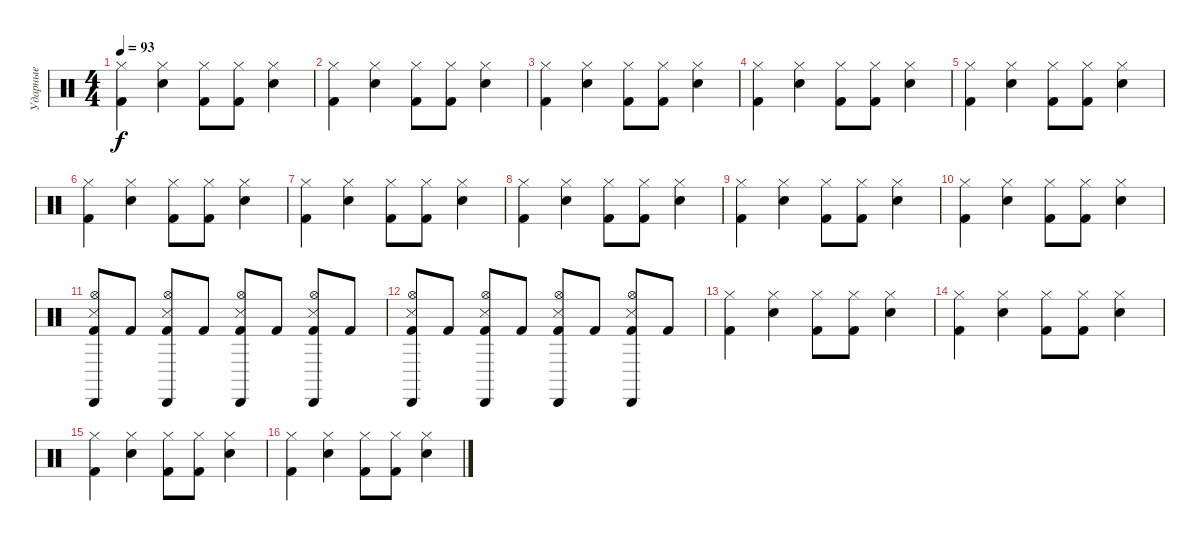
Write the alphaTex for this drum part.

\track ("Ударные" "Ударные") {instrument percussion}
\staff {score}
\articulation defaults
\ts (4 4)
\tempo 93
\clef neutral
\ks c
("Hi-Hat (closed)" "Kick (hit) 2").4{dy f} ("Hi-Hat (closed)" "Electric Snare (hit)").4 ("Hi-Hat (closed)" "Kick (hit) 2").8 ("Hi-Hat (closed)" "Kick (hit) 2").8 ("Hi-Hat (closed)" "Electric Snare (hit)").4 |
("Hi-Hat (closed)" "Kick (hit) 2").4 ("Hi-Hat (closed)" "Electric Snare (hit)").4 ("Hi-Hat (closed)" "Kick (hit) 2").8 ("Hi-Hat (closed)" "Kick (hit) 2").8 ("Hi-Hat (closed)" "Electric Snare (hit)").4 |
("Hi-Hat (closed)" "Kick (hit) 2").4 ("Hi-Hat (closed)" "Electric Snare (hit)").4 ("Hi-Hat (closed)" "Kick (hit) 2").8 ("Hi-Hat (closed)" "Kick (hit) 2").8 ("Hi-Hat (closed)" "Electric Snare (hit)").4 |
("Hi-Hat (closed)" "Kick (hit) 2").4 ("Hi-Hat (closed)" "Electric Snare (hit)").4 ("Hi-Hat (closed)" "Kick (hit) 2").8 ("Hi-Hat (closed)" "Kick (hit) 2").8 ("Hi-Hat (closed)" "Electric Snare (hit)").4 |
("Hi-Hat (closed)" "Kick (hit) 2").4 ("Hi-Hat (closed)" "Electric Snare (hit)").4 ("Hi-Hat (closed)" "Kick (hit) 2").8 ("Hi-Hat (closed)" "Kick (hit) 2").8 ("Hi-Hat (closed)" "Electric Snare (hit)").4 |
("Hi-Hat (closed)" "Kick (hit) 2").4 ("Hi-Hat (closed)" "Electric Snare (hit)").4 ("Hi-Hat (closed)" "Kick (hit) 2").8 ("Hi-Hat (closed)" "Kick (hit) 2").8 ("Hi-Hat (closed)" "Electric Snare (hit)").4 |
("Hi-Hat (closed)" "Kick (hit) 2").4 ("Hi-Hat (closed)" "Electric Snare (hit)").4 ("Hi-Hat (closed)" "Kick (hit) 2").8 ("Hi-Hat (closed)" "Kick (hit) 2").8 ("Hi-Hat (closed)" "Electric Snare (hit)").4 |
("Hi-Hat (closed)" "Kick (hit) 2").4 ("Hi-Hat (closed)" "Electric Snare (hit)").4 ("Hi-Hat (closed)" "Kick (hit) 2").8 ("Hi-Hat (closed)" "Kick (hit) 2").8 ("Hi-Hat (closed)" "Electric Snare (hit)").4 |
("Hi-Hat (closed)" "Kick (hit) 2").4 ("Hi-Hat (closed)" "Electric Snare (hit)").4 ("Hi-Hat (closed)" "Kick (hit) 2").8 ("Hi-Hat (closed)" "Kick (hit) 2").8 ("Hi-Hat (closed)" "Electric Snare (hit)").4 |
("Hi-Hat (closed)" "Kick (hit) 2").4 ("Hi-Hat (closed)" "Electric Snare (hit)").4 ("Hi-Hat (closed)" "Kick (hit) 2").8 ("Hi-Hat (closed)" "Kick (hit) 2").8 ("Hi-Hat (closed)" "Electric Snare (hit)").4 |
("Cabasa (hit)" "Hi-Hat (open)" "Snare (side stick) 3" "Kick (hit) 2").8 "Kick (hit) 2".8 ("Cabasa (hit)" "Hi-Hat (open)" "Snare (side stick) 3" "Kick (hit) 2").8 "Kick (hit) 2".8 ("Cabasa (hit)" "Hi-Hat (open)" "Snare (side stick) 3" "Kick (hit) 2").8 "Kick (hit) 2".8 ("Cabasa (hit)" "Hi-Hat (open)" "Snare (side stick) 3" "Kick (hit) 2").8 "Kick (hit) 2".8 |
("Cabasa (hit)" "Hi-Hat (open)" "Snare (side stick) 3" "Kick (hit) 2").8 "Kick (hit) 2".8 ("Cabasa (hit)" "Hi-Hat (open)" "Snare (side stick) 3" "Kick (hit) 2").8 "Kick (hit) 2".8 ("Cabasa (hit)" "Hi-Hat (open)" "Snare (side stick) 3" "Kick (hit) 2").8 "Kick (hit) 2".8 ("Cabasa (hit)" "Hi-Hat (open)" "Snare (side stick) 3" "Kick (hit) 2").8 "Kick (hit) 2".8 |
("Hi-Hat (closed)" "Kick (hit) 2").4 ("Hi-Hat (closed)" "Electric Snare (hit)").4 ("Hi-Hat (closed)" "Kick (hit) 2").8 ("Hi-Hat (closed)" "Kick (hit) 2").8 ("Hi-Hat (closed)" "Electric Snare (hit)").4 |
("Hi-Hat (closed)" "Kick (hit) 2").4 ("Hi-Hat (closed)" "Electric Snare (hit)").4 ("Hi-Hat (closed)" "Kick (hit) 2").8 ("Hi-Hat (closed)" "Kick (hit) 2").8 ("Hi-Hat (closed)" "Electric Snare (hit)").4 |
("Hi-Hat (closed)" "Kick (hit) 2").4 ("Hi-Hat (closed)" "Electric Snare (hit)").4 ("Hi-Hat (closed)" "Kick (hit) 2").8 ("Hi-Hat (closed)" "Kick (hit) 2").8 ("Hi-Hat (closed)" "Electric Snare (hit)").4 |
("Hi-Hat (closed)" "Kick (hit) 2").4 ("Hi-Hat (closed)" "Electric Snare (hit)").4 ("Hi-Hat (closed)" "Kick (hit) 2").8 ("Hi-Hat (closed)" "Kick (hit) 2").8 ("Hi-Hat (closed)" "Electric Snare (hit)").4
